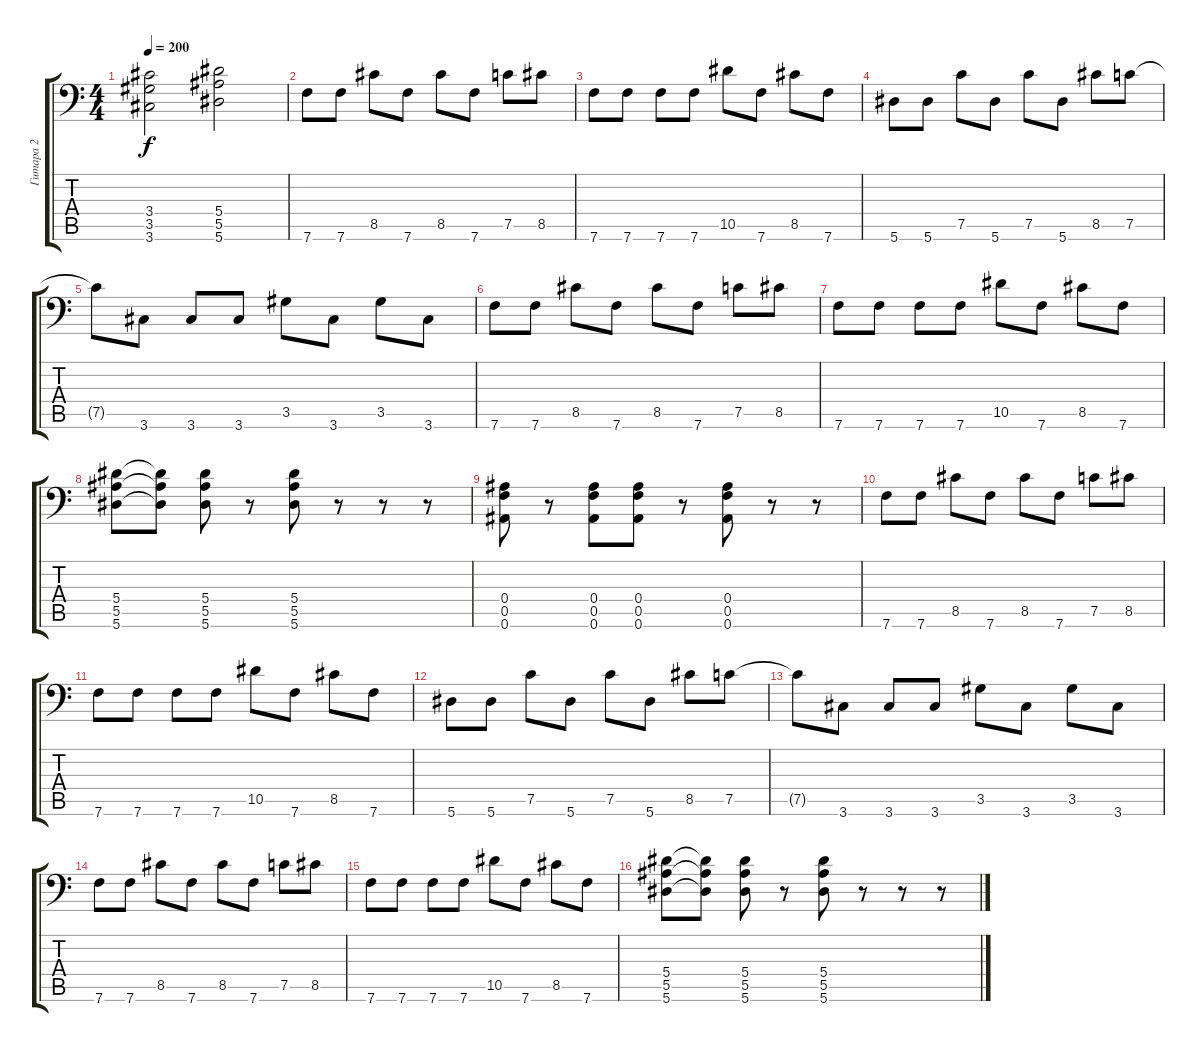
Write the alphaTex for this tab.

\track ("Гитара 2" "Гитара 2") {instrument distortionguitar}
\staff {score tabs}
\tuning (C4 G3 Eb3 Bb2 F2 Bb1) {hide}
\ts (4 4)
\tempo 200
\clef f4
\ks c
(3.4 3.5 3.6).2{dy f} (5.4 5.5 5.6).2 |
7.6.8 7.6.8 8.5.8 7.6.8 8.5.8 7.6.8 7.5.8 8.5.8 |
7.6.8 7.6.8 7.6.8 7.6.8 10.5.8 7.6.8 8.5.8 7.6.8 |
5.6.8 5.6.8 7.5.8 5.6.8 7.5.8 5.6.8 8.5.8 7.5.8 |
7.5{t}.8 3.6.8 3.6.8 3.6.8 3.5.8 3.6.8 3.5.8 3.6.8 |
7.6.8 7.6.8 8.5.8 7.6.8 8.5.8 7.6.8 7.5.8 8.5.8 |
7.6.8 7.6.8 7.6.8 7.6.8 10.5.8 7.6.8 8.5.8 7.6.8 |
(5.4 5.5 5.6).8 (5.4{t} 5.5{t} 5.6{t}).8 (5.4 5.5 5.6).8 r.8 (5.4 5.5 5.6).8 r.8 r.8 r.8 |
(0.4 0.5 0.6).8 r.8 (0.4 0.5 0.6).8 (0.4 0.5 0.6).8 r.8 (0.4 0.5 0.6).8 r.8 r.8 |
7.6.8 7.6.8 8.5.8 7.6.8 8.5.8 7.6.8 7.5.8 8.5.8 |
7.6.8 7.6.8 7.6.8 7.6.8 10.5.8 7.6.8 8.5.8 7.6.8 |
5.6.8 5.6.8 7.5.8 5.6.8 7.5.8 5.6.8 8.5.8 7.5.8 |
7.5{t}.8 3.6.8 3.6.8 3.6.8 3.5.8 3.6.8 3.5.8 3.6.8 |
7.6.8 7.6.8 8.5.8 7.6.8 8.5.8 7.6.8 7.5.8 8.5.8 |
7.6.8 7.6.8 7.6.8 7.6.8 10.5.8 7.6.8 8.5.8 7.6.8 |
(5.4 5.5 5.6).8 (5.4{t} 5.5{t} 5.6{t}).8 (5.4 5.5 5.6).8 r.8 (5.4 5.5 5.6).8 r.8 r.8 r.8
